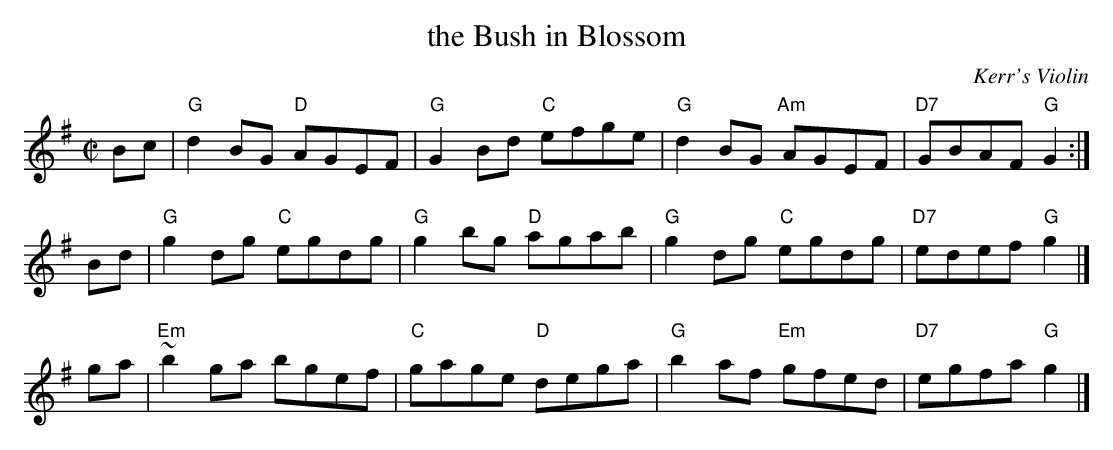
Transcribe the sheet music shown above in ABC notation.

X:1
T: the Bush in Blossom
O: Kerr's Violin
M: C|
L: 1/8
K: G
Bc | "G"d2BG "D"AGEF | "G"G2Bd "C"efge | "G"d2BG "Am"AGEF | "D7"GBAF "G"G2 :|
Bd | "G"g2dg "C"egdg | "G"g2bg "D"agab | "G"g2dg  "C"egdg | "D7"edef "G"g2 |]
ga | "Em"~b2ga  bgef | "C"gage "D"dega | "G"b2af "Em"gfed | "D7"egfa "G"g2 |]
